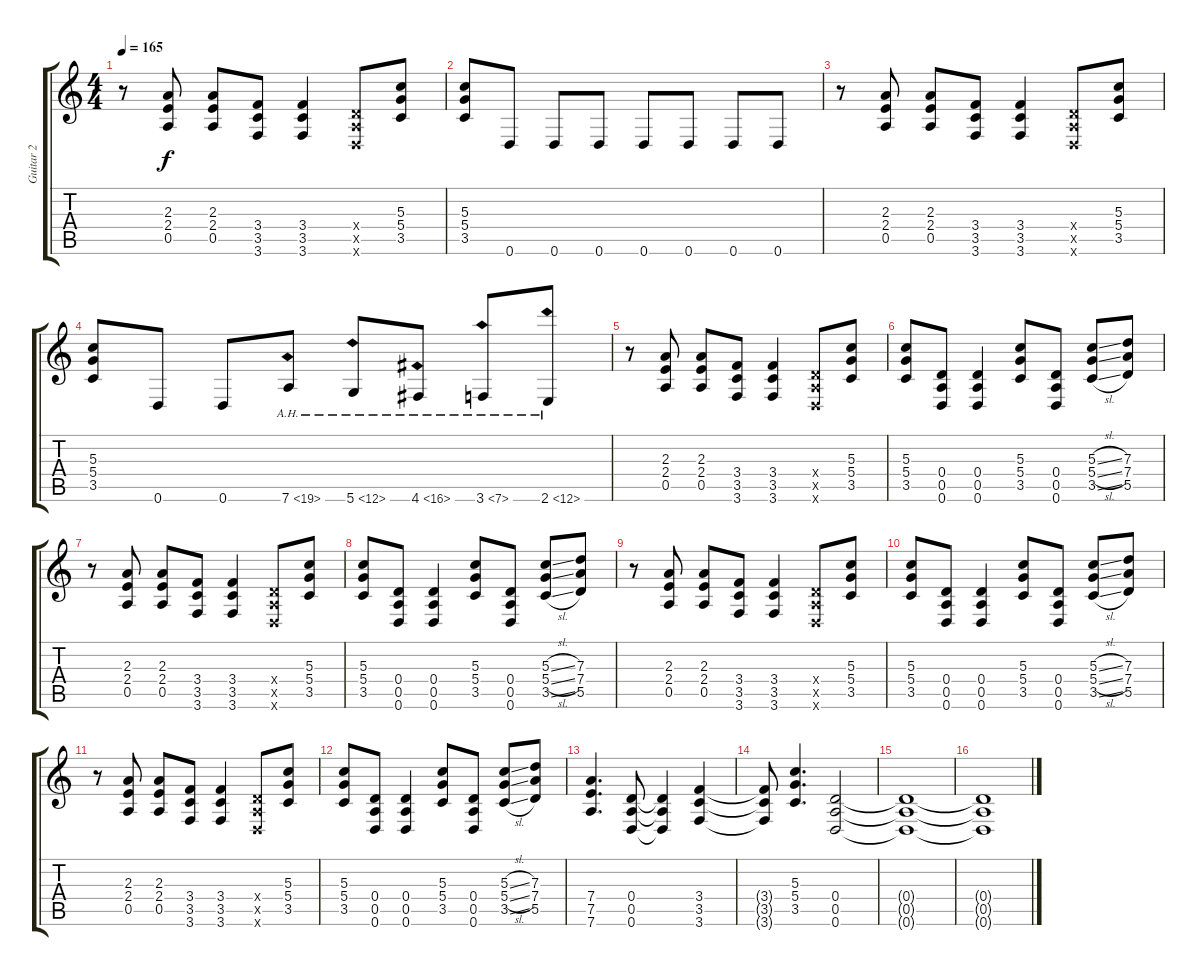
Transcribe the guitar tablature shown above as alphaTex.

\track ("Guitar 2" "Guitar 2") {instrument distortionguitar}
\staff {score tabs}
\tuning (E4 B3 G3 D3 A2 D2) {hide}
\ts (4 4)
\tempo 165
\clef g2
\ks c
r.8{dy f} (2.3 2.4 0.5).8 (2.3 2.4 0.5).8 (3.4 3.5 3.6).8 (3.4 3.5 3.6).4 (0.4{x} 0.5{x} 0.6{x}).8 (5.3 5.4 3.5).8 |
(5.3 5.4 3.5).8 0.6.8 0.6.8 0.6.8 0.6.8 0.6.8 0.6.8 0.6.8 |
r.8 (2.3 2.4 0.5).8 (2.3 2.4 0.5).8 (3.4 3.5 3.6).8 (3.4 3.5 3.6).4 (0.4{x} 0.5{x} 0.6{x}).8 (5.3 5.4 3.5).8 |
(5.3 5.4 3.5).8 0.6.8 0.6.8 7.6{ah 12}.8 5.6{ah 7}.8 4.6{ah 12}.8 3.6{ah 4}.8 2.6{ah 10}.8 |
r.8 (2.3 2.4 0.5).8 (2.3 2.4 0.5).8 (3.4 3.5 3.6).8 (3.4 3.5 3.6).4 (0.4{x} 0.5{x} 0.6{x}).8 (5.3 5.4 3.5).8 |
(5.3 5.4 3.5).8 (0.4 0.5 0.6).8 (0.4 0.5 0.6).4 (5.3 5.4 3.5).8 (0.4 0.5 0.6).8 (5.3{sl} 5.4{sl} 3.5{sl}).8 (7.3 7.4 5.5).8 |
r.8 (2.3 2.4 0.5).8 (2.3 2.4 0.5).8 (3.4 3.5 3.6).8 (3.4 3.5 3.6).4 (0.4{x} 0.5{x} 0.6{x}).8 (5.3 5.4 3.5).8 |
(5.3 5.4 3.5).8 (0.4 0.5 0.6).8 (0.4 0.5 0.6).4 (5.3 5.4 3.5).8 (0.4 0.5 0.6).8 (5.3{sl} 5.4{sl} 3.5{sl}).8 (7.3 7.4 5.5).8 |
r.8 (2.3 2.4 0.5).8 (2.3 2.4 0.5).8 (3.4 3.5 3.6).8 (3.4 3.5 3.6).4 (0.4{x} 0.5{x} 0.6{x}).8 (5.3 5.4 3.5).8 |
(5.3 5.4 3.5).8 (0.4 0.5 0.6).8 (0.4 0.5 0.6).4 (5.3 5.4 3.5).8 (0.4 0.5 0.6).8 (5.3{sl} 5.4{sl} 3.5{sl}).8 (7.3 7.4 5.5).8 |
r.8 (2.3 2.4 0.5).8 (2.3 2.4 0.5).8 (3.4 3.5 3.6).8 (3.4 3.5 3.6).4 (0.4{x} 0.5{x} 0.6{x}).8 (5.3 5.4 3.5).8 |
(5.3 5.4 3.5).8 (0.4 0.5 0.6).8 (0.4 0.5 0.6).4 (5.3 5.4 3.5).8 (0.4 0.5 0.6).8 (5.3{sl} 5.4{sl} 3.5{sl}).8 (7.3 7.4 5.5).8 |
(7.4 7.5 7.6).4{d} (0.4 0.5 0.6).8 (0.4{t} 0.5{t} 0.6{t}).4 (3.4 3.5 3.6).4 |
(3.4{t} 3.5{t} 3.6{t}).8 (5.3 5.4 3.5).4{d} (0.4 0.5 0.6).2 |
(0.4{t} 0.5{t} 0.6{t}).1 |
(0.4{t} 0.5{t} 0.6{t}).1
